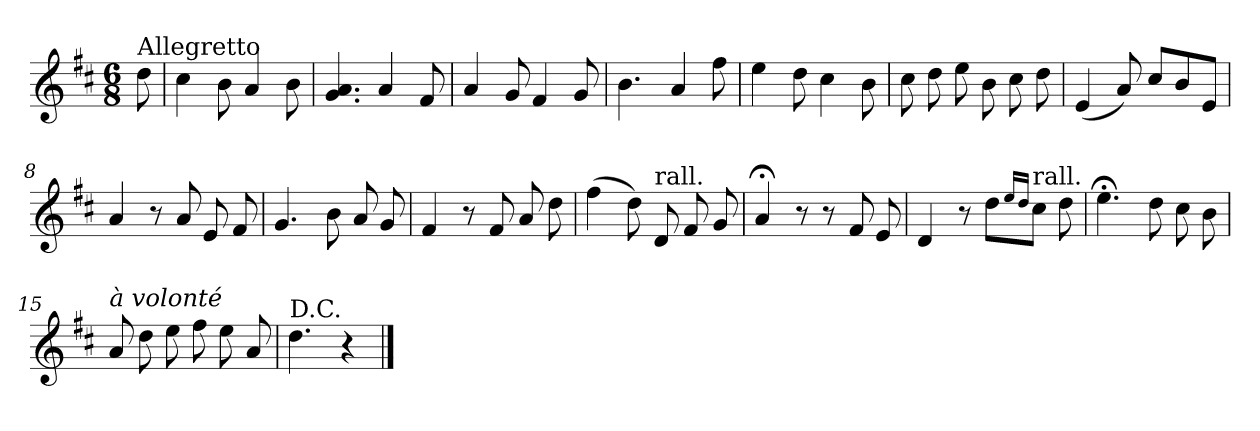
**kern
*part1
*staff1
*clefG2
*k[f#c#]
*D:
*M6/8
=
!LO:TX:a:t=Allegretto
8dd\
=1
4cc#\
8b\
4a/
8b\
=2
4.g/ 4.a/
4a/
8f#/
=3
4a/
8g/
4f#/
8g/
=4
4.b\
4a/
8ff#\
=5
4ee\
8dd\
4cc#\
8b\
=6
8cc#\
8dd\
8ee\
8b\
8cc#\
8dd\
!!LO:LB:g=z
=7
(<4e/
8a/)
8cc#/L
8b/
8e/J
=8
4a/
8r
8a/
8e/
8f#/
=9
4.g/
8b\
8a/
8g/
=10
4f#/
8r
8f#/
8a/
8dd\
=11
(>4ff#\
8dd\)
!LO:TX:a:t=rall.
8d/
8f#/
8g/
=12
4a;</
8r
8r
8f#/
8e/
!!LO:LB:g=z
=13
4d/
8r
8dd\L
16qee/LL
16qdd/JJ
!LO:TX:a:t=rall.
8cc#\J
8dd\
=14
4.ee;<\
8dd\
8cc#\
8b\
=15
!LO:TX:a:i:t=à volonté
8a/
8dd\
8ee\
8ff#\
8ee\
8a/
=16
4.dd\
!LO:TX:a:rj:t=D.C.
4r
==
*-
